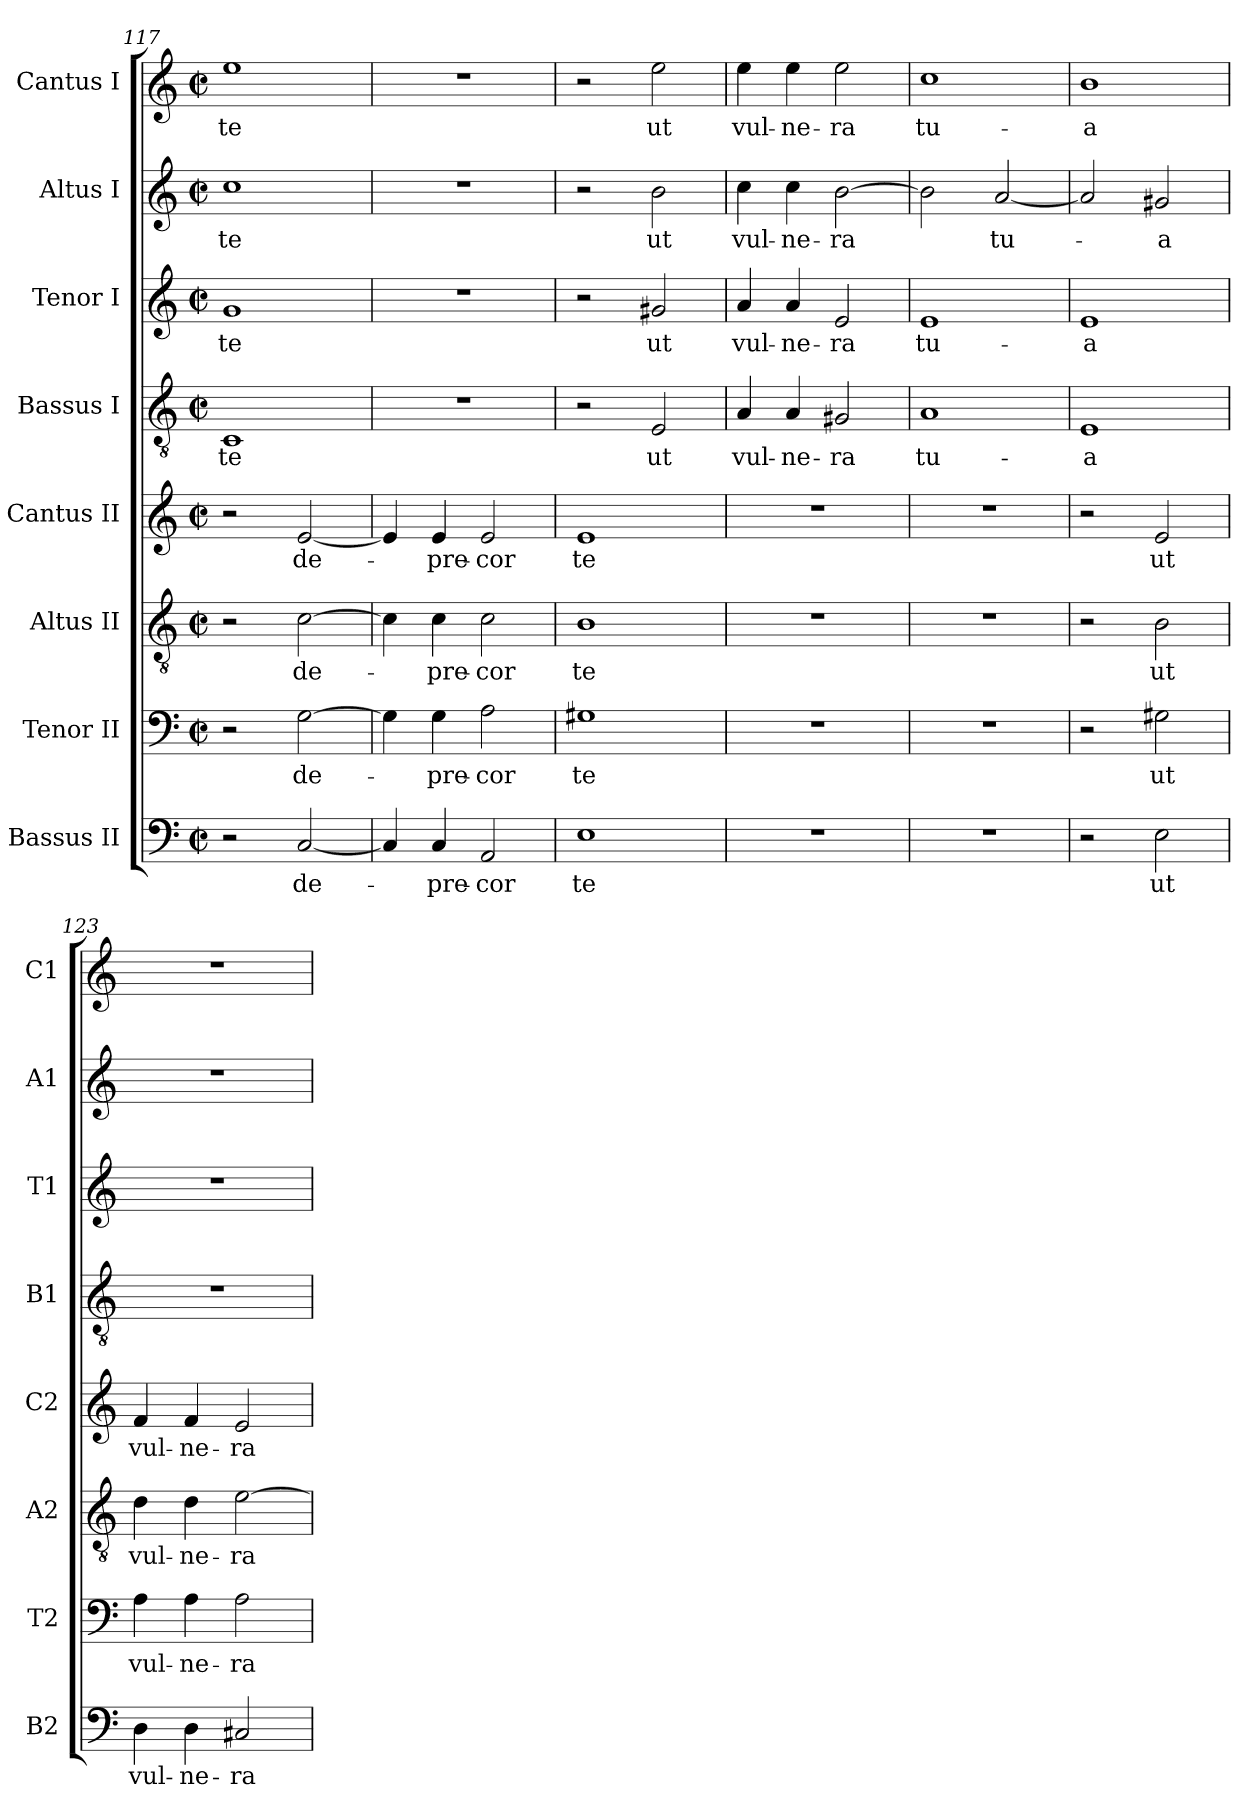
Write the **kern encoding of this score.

**kern	**text	**kern	**text	**kern	**text	**kern	**text	**kern	**text	**kern	**text	**kern	**text	**kern	**text
*part8	*part8	*part7	*part7	*part6	*part6	*part5	*part5	*part4	*part4	*part3	*part3	*part2	*part2	*part1	*part1
*staff8	*staff8	*staff7	*staff7	*staff6	*staff6	*staff5	*staff5	*staff4	*staff4	*staff3	*staff3	*staff2	*staff2	*staff1	*staff1
*I"Bassus II	*	*I"Tenor II	*	*I"Altus II	*	*I"Cantus II	*	*I"Bassus I	*	*I"Tenor I	*	*I"Altus I	*	*I"Cantus I	*
*I'B2	*	*I'T2	*	*I'A2	*	*I'C2	*	*I'B1	*	*I'T1	*	*I'A1	*	*I'C1	*
*clefF4	*	*clefF4	*	*clefGv2	*	*clefG2	*	*clefGv2	*	*clefG2	*	*clefG2	*	*clefG2	*
*k[]	*	*k[]	*	*k[]	*	*k[]	*	*k[]	*	*k[]	*	*k[]	*	*k[]	*
*C:	*	*C:	*	*C:	*	*C:	*	*C:	*	*C:	*	*C:	*	*C:	*
*M2/2	*	*M2/2	*	*M2/2	*	*M2/2	*	*M2/2	*	*M2/2	*	*M2/2	*	*M2/2	*
*met(c|)	*	*met(c|)	*	*met(c|)	*	*met(c|)	*	*met(c|)	*	*met(c|)	*	*met(c|)	*	*met(c|)	*
=117	=117	=117	=117	=117	=117	=117	=117	=117	=117	=117	=117	=117	=117	=117	=117
!	!	!	!	!	!	!	!	!	!LO:LY:b	!	!	!	!	!	!
!	!	!	!	!	!	!	!	!	!	!	!LO:LY:b	!	!	!	!
!	!	!	!	!	!	!	!	!	!	!	!	!	!LO:LY:b	!	!
!	!	!	!	!	!	!	!	!	!	!	!	!	!	!	!LO:LY:b
2r	.	2r	.	2r	.	2r	.	1C	te	1g	te	1cc	te	1ee	te
!	!LO:LY:b	!	!	!	!	!	!	!	!	!	!	!	!	!	!
!	!	!	!LO:LY:b	!	!	!	!	!	!	!	!	!	!	!	!
!	!	!	!	!	!LO:LY:b	!	!	!	!	!	!	!	!	!	!
!	!	!	!	!	!	!	!LO:LY:b	!	!	!	!	!	!	!	!
[2C/	de-	[2G\	de-	[2c\	de-	[2e/	de-	.	.	.	.	.	.	.	.
=118	=118	=118	=118	=118	=118	=118	=118	=118	=118	=118	=118	=118	=118	=118	=118
4C/]	.	4G\]	.	4c\]	.	4e/]	.	1r	.	1r	.	1r	.	1r	.
!	!LO:LY:b	!	!	!	!	!	!	!	!	!	!	!	!	!	!
!	!	!	!LO:LY:b	!	!	!	!	!	!	!	!	!	!	!	!
!	!	!	!	!	!LO:LY:b	!	!	!	!	!	!	!	!	!	!
!	!	!	!	!	!	!	!LO:LY:b	!	!	!	!	!	!	!	!
4C/	-pre-	4G\	-pre-	4c\	-pre-	4e/	-pre-	.	.	.	.	.	.	.	.
!	!LO:LY:b	!	!	!	!	!	!	!	!	!	!	!	!	!	!
!	!	!	!LO:LY:b	!	!	!	!	!	!	!	!	!	!	!	!
!	!	!	!	!	!LO:LY:b	!	!	!	!	!	!	!	!	!	!
!	!	!	!	!	!	!	!LO:LY:b	!	!	!	!	!	!	!	!
2AA/	-cor	2A\	-cor	2c\	-cor	2e/	-cor	.	.	.	.	.	.	.	.
=119	=119	=119	=119	=119	=119	=119	=119	=119	=119	=119	=119	=119	=119	=119	=119
!	!LO:LY:b	!	!	!	!	!	!	!	!	!	!	!	!	!	!
!	!	!	!LO:LY:b	!	!	!	!	!	!	!	!	!	!	!	!
!	!	!	!	!	!LO:LY:b	!	!	!	!	!	!	!	!	!	!
!	!	!	!	!	!	!	!LO:LY:b	!	!	!	!	!	!	!	!
1E	te	1G#X	te	1B	te	1e	te	2r	.	2r	.	2r	.	2r	.
!	!	!	!	!	!	!	!	!	!LO:LY:b	!	!	!	!	!	!
!	!	!	!	!	!	!	!	!	!	!	!LO:LY:b	!	!	!	!
!	!	!	!	!	!	!	!	!	!	!	!	!	!LO:LY:b	!	!
!	!	!	!	!	!	!	!	!	!	!	!	!	!	!	!LO:LY:b
.	.	.	.	.	.	.	.	2E/	ut	2g#X/	ut	2b\	ut	2ee\	ut
!!LO:PB:g=z
=120	=120	=120	=120	=120	=120	=120	=120	=120	=120	=120	=120	=120	=120	=120	=120
!	!	!	!	!	!	!	!	!	!LO:LY:b	!	!	!	!	!	!
!	!	!	!	!	!	!	!	!	!	!	!LO:LY:b	!	!	!	!
!	!	!	!	!	!	!	!	!	!	!	!	!	!LO:LY:b	!	!
!	!	!	!	!	!	!	!	!	!	!	!	!	!	!	!LO:LY:b
1r	.	1r	.	1r	.	1r	.	4A/	vul-	4a/	vul-	4cc\	vul-	4ee\	vul-
!	!	!	!	!	!	!	!	!	!LO:LY:b	!	!	!	!	!	!
!	!	!	!	!	!	!	!	!	!	!	!LO:LY:b	!	!	!	!
!	!	!	!	!	!	!	!	!	!	!	!	!	!LO:LY:b	!	!
!	!	!	!	!	!	!	!	!	!	!	!	!	!	!	!LO:LY:b
.	.	.	.	.	.	.	.	4A/	-ne-	4a/	-ne-	4cc\	-ne-	4ee\	-ne-
!	!	!	!	!	!	!	!	!	!LO:LY:b	!	!	!	!	!	!
!	!	!	!	!	!	!	!	!	!	!	!LO:LY:b	!	!	!	!
!	!	!	!	!	!	!	!	!	!	!	!	!	!LO:LY:b	!	!
!	!	!	!	!	!	!	!	!	!	!	!	!	!	!	!LO:LY:b
.	.	.	.	.	.	.	.	2G#X/	-ra	2e/	-ra	[2b\	-ra	2ee\	-ra
=121	=121	=121	=121	=121	=121	=121	=121	=121	=121	=121	=121	=121	=121	=121	=121
!	!	!	!	!	!	!	!	!	!LO:LY:b	!	!	!	!	!	!
!	!	!	!	!	!	!	!	!	!	!	!LO:LY:b	!	!	!	!
!	!	!	!	!	!	!	!	!	!	!	!	!	!	!	!LO:LY:b
1r	.	1r	.	1r	.	1r	.	1A	tu-	1e	tu-	2b\]	.	1cc	tu-
!	!	!	!	!	!	!	!	!	!	!	!	!	!LO:LY:b	!	!
.	.	.	.	.	.	.	.	.	.	.	.	[2a/	tu-	.	.
=122	=122	=122	=122	=122	=122	=122	=122	=122	=122	=122	=122	=122	=122	=122	=122
!	!	!	!	!	!	!	!	!	!LO:LY:b	!	!	!	!	!	!
!	!	!	!	!	!	!	!	!	!	!	!LO:LY:b	!	!	!	!
!	!	!	!	!	!	!	!	!	!	!	!	!	!	!	!LO:LY:b
2r	.	2r	.	2r	.	2r	.	1E	-a	1e	-a	2a/]	.	1b	-a
!	!LO:LY:b	!	!	!	!	!	!	!	!	!	!	!	!	!	!
!	!	!	!LO:LY:b	!	!	!	!	!	!	!	!	!	!	!	!
!	!	!	!	!	!LO:LY:b	!	!	!	!	!	!	!	!	!	!
!	!	!	!	!	!	!	!LO:LY:b	!	!	!	!	!	!	!	!
!	!	!	!	!	!	!	!	!	!	!	!	!	!LO:LY:b	!	!
2E\	ut	2G#X\	ut	2B\	ut	2e/	ut	.	.	.	.	2g#X/	-a	.	.
=123	=123	=123	=123	=123	=123	=123	=123	=123	=123	=123	=123	=123	=123	=123	=123
!	!LO:LY:b	!	!	!	!	!	!	!	!	!	!	!	!	!	!
!	!	!	!LO:LY:b	!	!	!	!	!	!	!	!	!	!	!	!
!	!	!	!	!	!LO:LY:b	!	!	!	!	!	!	!	!	!	!
!	!	!	!	!	!	!	!LO:LY:b	!	!	!	!	!	!	!	!
4D\	vul-	4A\	vul-	4d\	vul-	4f/	vul-	1r	.	1r	.	1r	.	1r	.
!	!LO:LY:b	!	!	!	!	!	!	!	!	!	!	!	!	!	!
!	!	!	!LO:LY:b	!	!	!	!	!	!	!	!	!	!	!	!
!	!	!	!	!	!LO:LY:b	!	!	!	!	!	!	!	!	!	!
!	!	!	!	!	!	!	!LO:LY:b	!	!	!	!	!	!	!	!
4D\	-ne-	4A\	-ne-	4d\	-ne-	4f/	-ne-	.	.	.	.	.	.	.	.
!	!LO:LY:b	!	!	!	!	!	!	!	!	!	!	!	!	!	!
!	!	!	!LO:LY:b	!	!	!	!	!	!	!	!	!	!	!	!
!	!	!	!	!	!LO:LY:b	!	!	!	!	!	!	!	!	!	!
!	!	!	!	!	!	!	!LO:LY:b	!	!	!	!	!	!	!	!
2C#X/	-ra	2A\	-ra	[2e\	-ra	2e/	-ra	.	.	.	.	.	.	.	.
=	=	=	=	=	=	=	=	=	=	=	=	=	=	=	=
*-	*-	*-	*-	*-	*-	*-	*-	*-	*-	*-	*-	*-	*-	*-	*-
